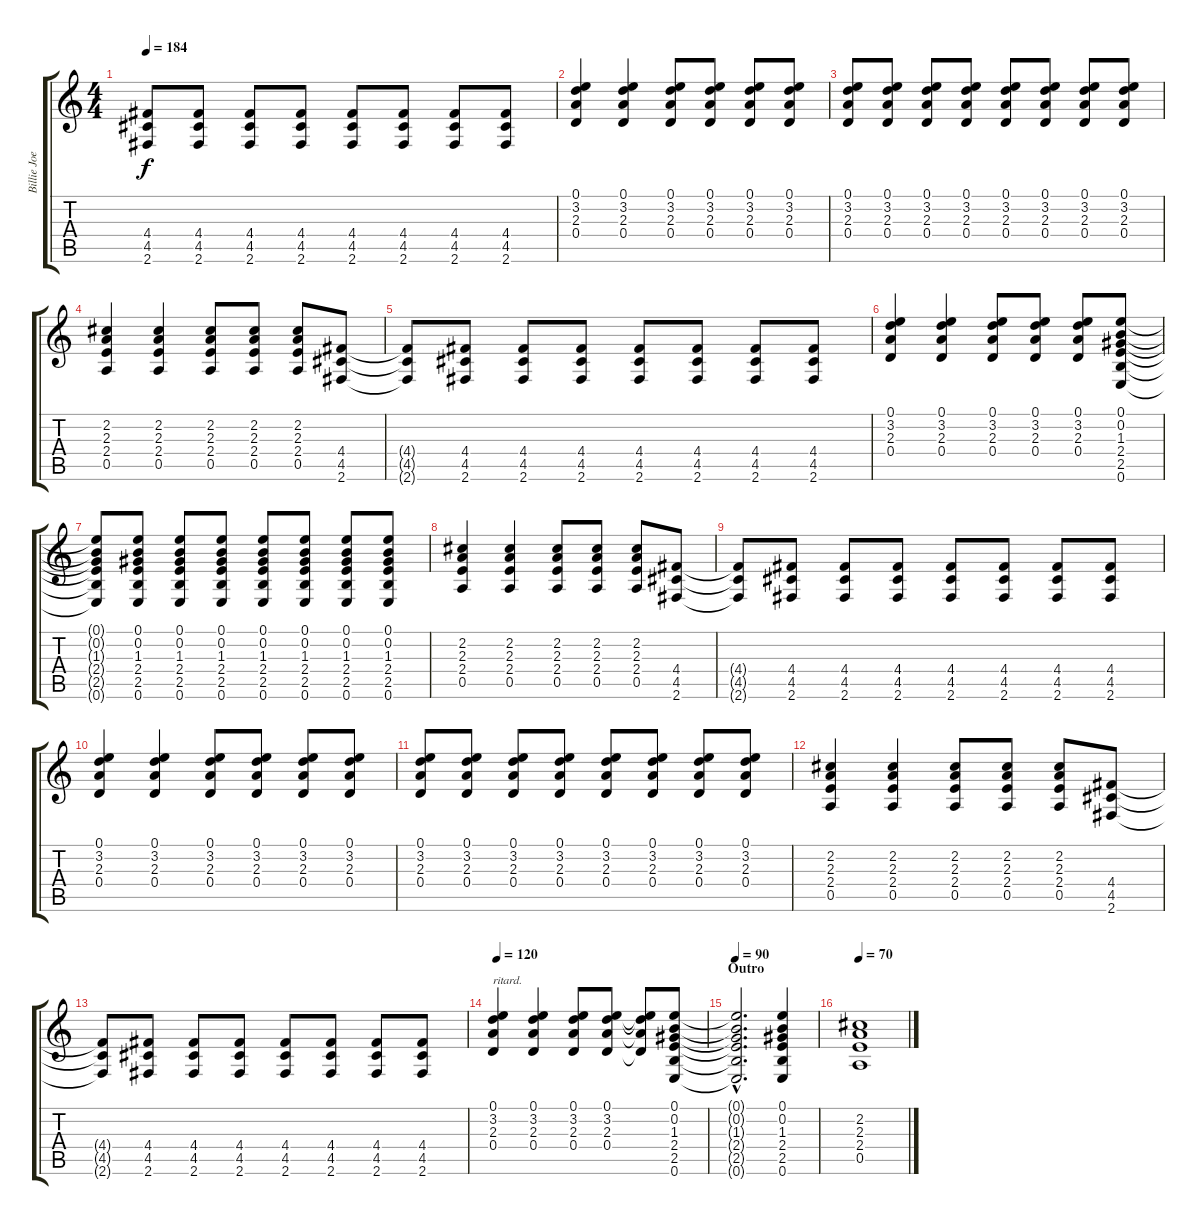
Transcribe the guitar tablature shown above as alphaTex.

\track ("Billie Joe Armstrong (Guitar 1)" "Billie Joe") {instrument distortionguitar}
\staff {score tabs}
\tuning (E4 B3 G3 D3 A2 E2) {hide}
\ts (4 4)
\tempo 184
\clef g2
\ks c
(4.4{t} 4.5{t} 2.6{t}).8{dy f} (4.4 4.5 2.6).8 (4.4 4.5 2.6).8 (4.4 4.5 2.6).8 (4.4 4.5 2.6).8 (4.4 4.5 2.6).8 (4.4 4.5 2.6).8 (4.4 4.5 2.6).8 |
(0.1 3.2 2.3 0.4).4 (0.1 3.2 2.3 0.4).4 (0.1 3.2 2.3 0.4).8 (0.1 3.2 2.3 0.4).8 (0.1 3.2 2.3 0.4).8 (0.1 3.2 2.3 0.4).8 |
(0.1 3.2 2.3 0.4).8 (0.1 3.2 2.3 0.4).8 (0.1 3.2 2.3 0.4).8 (0.1 3.2 2.3 0.4).8 (0.1 3.2 2.3 0.4).8 (0.1 3.2 2.3 0.4).8 (0.1 3.2 2.3 0.4).8 (0.1 3.2 2.3 0.4).8 |
(2.2 2.3 2.4 0.5).4 (2.2 2.3 2.4 0.5).4 (2.2 2.3 2.4 0.5).8 (2.2 2.3 2.4 0.5).8 (2.2 2.3 2.4 0.5).8 (4.4 4.5 2.6).8 |
(4.4{t} 4.5{t} 2.6{t}).8 (4.4 4.5 2.6).8 (4.4 4.5 2.6).8 (4.4 4.5 2.6).8 (4.4 4.5 2.6).8 (4.4 4.5 2.6).8 (4.4 4.5 2.6).8 (4.4 4.5 2.6).8 |
(0.1 3.2 2.3 0.4).4 (0.1 3.2 2.3 0.4).4 (0.1 3.2 2.3 0.4).8 (0.1 3.2 2.3 0.4).8 (0.1 3.2 2.3 0.4).8 (0.1 0.2 1.3 2.4 2.5 0.6).8 |
(0.1{t} 0.2{t} 1.3{t} 2.4{t} 2.5{t} 0.6{t}).8 (0.1 0.2 1.3 2.4 2.5 0.6).8 (0.1 0.2 1.3 2.4 2.5 0.6).8 (0.1 0.2 1.3 2.4 2.5 0.6).8 (0.1 0.2 1.3 2.4 2.5 0.6).8 (0.1 0.2 1.3 2.4 2.5 0.6).8 (0.1 0.2 1.3 2.4 2.5 0.6).8 (0.1 0.2 1.3 2.4 2.5 0.6).8 |
(2.2 2.3 2.4 0.5).4 (2.2 2.3 2.4 0.5).4 (2.2 2.3 2.4 0.5).8 (2.2 2.3 2.4 0.5).8 (2.2 2.3 2.4 0.5).8 (4.4 4.5 2.6).8 |
(4.4{t} 4.5{t} 2.6{t}).8 (4.4 4.5 2.6).8 (4.4 4.5 2.6).8 (4.4 4.5 2.6).8 (4.4 4.5 2.6).8 (4.4 4.5 2.6).8 (4.4 4.5 2.6).8 (4.4 4.5 2.6).8 |
(0.1 3.2 2.3 0.4).4 (0.1 3.2 2.3 0.4).4 (0.1 3.2 2.3 0.4).8 (0.1 3.2 2.3 0.4).8 (0.1 3.2 2.3 0.4).8 (0.1 3.2 2.3 0.4).8 |
(0.1 3.2 2.3 0.4).8 (0.1 3.2 2.3 0.4).8 (0.1 3.2 2.3 0.4).8 (0.1 3.2 2.3 0.4).8 (0.1 3.2 2.3 0.4).8 (0.1 3.2 2.3 0.4).8 (0.1 3.2 2.3 0.4).8 (0.1 3.2 2.3 0.4).8 |
(2.2 2.3 2.4 0.5).4 (2.2 2.3 2.4 0.5).4 (2.2 2.3 2.4 0.5).8 (2.2 2.3 2.4 0.5).8 (2.2 2.3 2.4 0.5).8 (4.4 4.5 2.6).8 |
(4.4{t} 4.5{t} 2.6{t}).8 (4.4 4.5 2.6).8 (4.4 4.5 2.6).8 (4.4 4.5 2.6).8 (4.4 4.5 2.6).8 (4.4 4.5 2.6).8 (4.4 4.5 2.6).8 (4.4 4.5 2.6).8 |
\tempo 120
(0.1 3.2 2.3 0.4).4{txt "ritard."} (0.1 3.2 2.3 0.4).4 (0.1 3.2 2.3 0.4).8 (0.1 3.2 2.3 0.4).8 (0.1{t} 3.2{t} 2.3{t} 0.4{t}).8 (0.1 0.2 1.3 2.4 2.5 0.6).8 |
\section ("" "Outro")
\tempo 90
(0.1{hac t} 0.2{hac t} 1.3{hac t} 2.4{hac t} 2.5{hac t} 0.6{hac t}).2{d} (0.1 0.2 1.3 2.4 2.5 0.6).4 |
\tempo 70
(2.2 2.3 2.4 0.5).1
